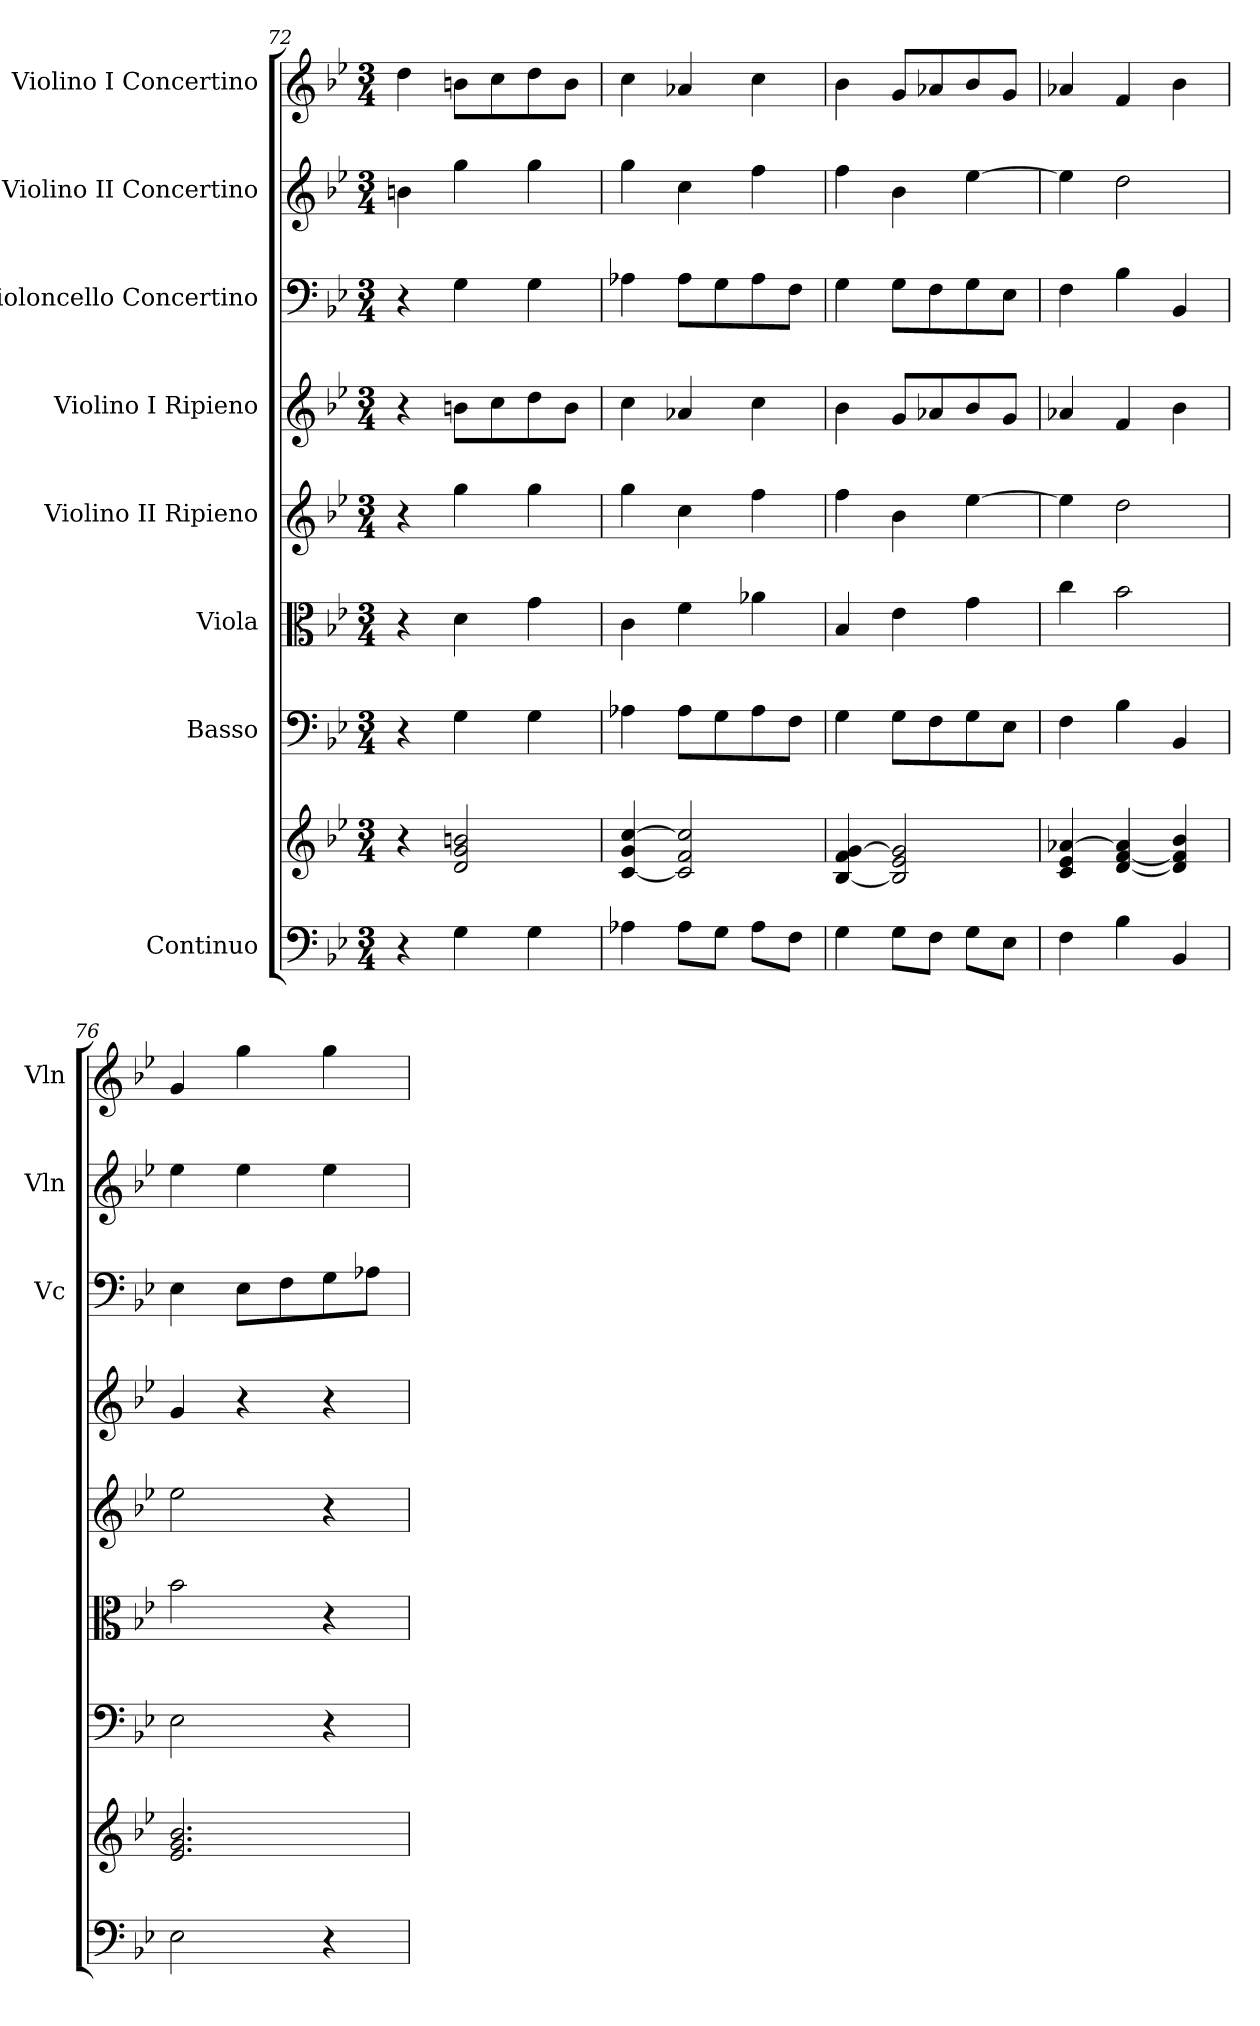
**kern	**kern	**kern	**kern	**kern	**kern	**kern	**kern	**kern
*part8	*part8	*part7	*part6	*part5	*part4	*part3	*part2	*part1
*staff9	*staff8	*staff7	*staff6	*staff5	*staff4	*staff3	*staff2	*staff1
*I"Continuo	*	*I"Basso	*I"Viola	*I"Violino II Ripieno	*I"Violino I Ripieno	*I"Violoncello Concertino	*I"Violino II Concertino	*I"Violino I Concertino
*	*	*	*	*	*	*I'Vc	*I'Vln	*I'Vln
*clefF4	*clefG2	*clefF4	*clefC3	*clefG2	*clefG2	*clefF4	*clefG2	*clefG2
*k[b-e-]	*k[b-e-]	*k[b-e-]	*k[b-e-]	*k[b-e-]	*k[b-e-]	*k[b-e-]	*k[b-e-]	*k[b-e-]
*M3/4	*M3/4	*M3/4	*M3/4	*M3/4	*M3/4	*M3/4	*M3/4	*M3/4
=72	=72	=72	=72	=72	=72	=72	=72	=72
4r	4r	4r	4r	4r	4r	4r	4bn\	4dd\
4G\	2d/ 2g/ 2bn/	4G\	4d\	4gg\	8bn\L	4G\	4gg\	8bn\L
.	.	.	.	.	8cc\	.	.	8cc\
4G\	.	4G\	4g\	4gg\	8dd\	4G\	4gg\	8dd\
.	.	.	.	.	8b\J	.	.	8b\J
=73	=73	=73	=73	=73	=73	=73	=73	=73
4A-X\	[4c/ 4g/ [4cc/	4A-X\	4c\	4gg\	4cc\	4A-X\	4gg\	4cc\
8A-\L	2c/] 2f/ 2cc/]	8A-\L	4f\	4cc\	4a-X/	8A-\L	4cc\	4a-X/
8G\J	.	8G\	.	.	.	8G\	.	.
8A-\L	.	8A-\	4a-X\	4ff\	4cc\	8A-\	4ff\	4cc\
8F\J	.	8F\J	.	.	.	8F\J	.	.
=74	=74	=74	=74	=74	=74	=74	=74	=74
4G\	[4B-/ 4f/ [4g/	4G\	4B-/	4ff\	4b-\	4G\	4ff\	4b-\
8G\L	2B-/] 2e-/ 2g/]	8G\L	4e-\	4b-\	8g/L	8G\L	4b-\	8g/L
8F\J	.	8F\	.	.	8a-X/	8F\	.	8a-X/
8G\L	.	8G\	4g\	[4ee-\	8b-/	8G\	[4ee-\	8b-/
8E-\J	.	8E-\J	.	.	8g/J	8E-\J	.	8g/J
=75	=75	=75	=75	=75	=75	=75	=75	=75
4F\	4c/ 4e-/ [4a-X/	4F\	4cc\	4ee-\]	4a-X/	4F\	4ee-\]	4a-X/
4B-\	[4d/ [4f/ 4a-/]	4B-\	2b-\	2dd\	4f/	4B-\	2dd\	4f/
4BB-/	4d/] 4f/] 4b-/	4BB-/	.	.	4b-\	4BB-/	.	4b-\
=76	=76	=76	=76	=76	=76	=76	=76	=76
2E-\	2.e-/ 2.g/ 2.b-/	2E-\	2b-\	2ee-\	4g/	4E-\	4ee-\	4g/
.	.	.	.	.	4r	8E-\L	4ee-\	4gg\
.	.	.	.	.	.	8F\	.	.
4r	.	4r	4r	4r	4r	8G\	4ee-\	4gg\
.	.	.	.	.	.	8A-X\J	.	.
=	=	=	=	=	=	=	=	=
*-	*-	*-	*-	*-	*-	*-	*-	*-
